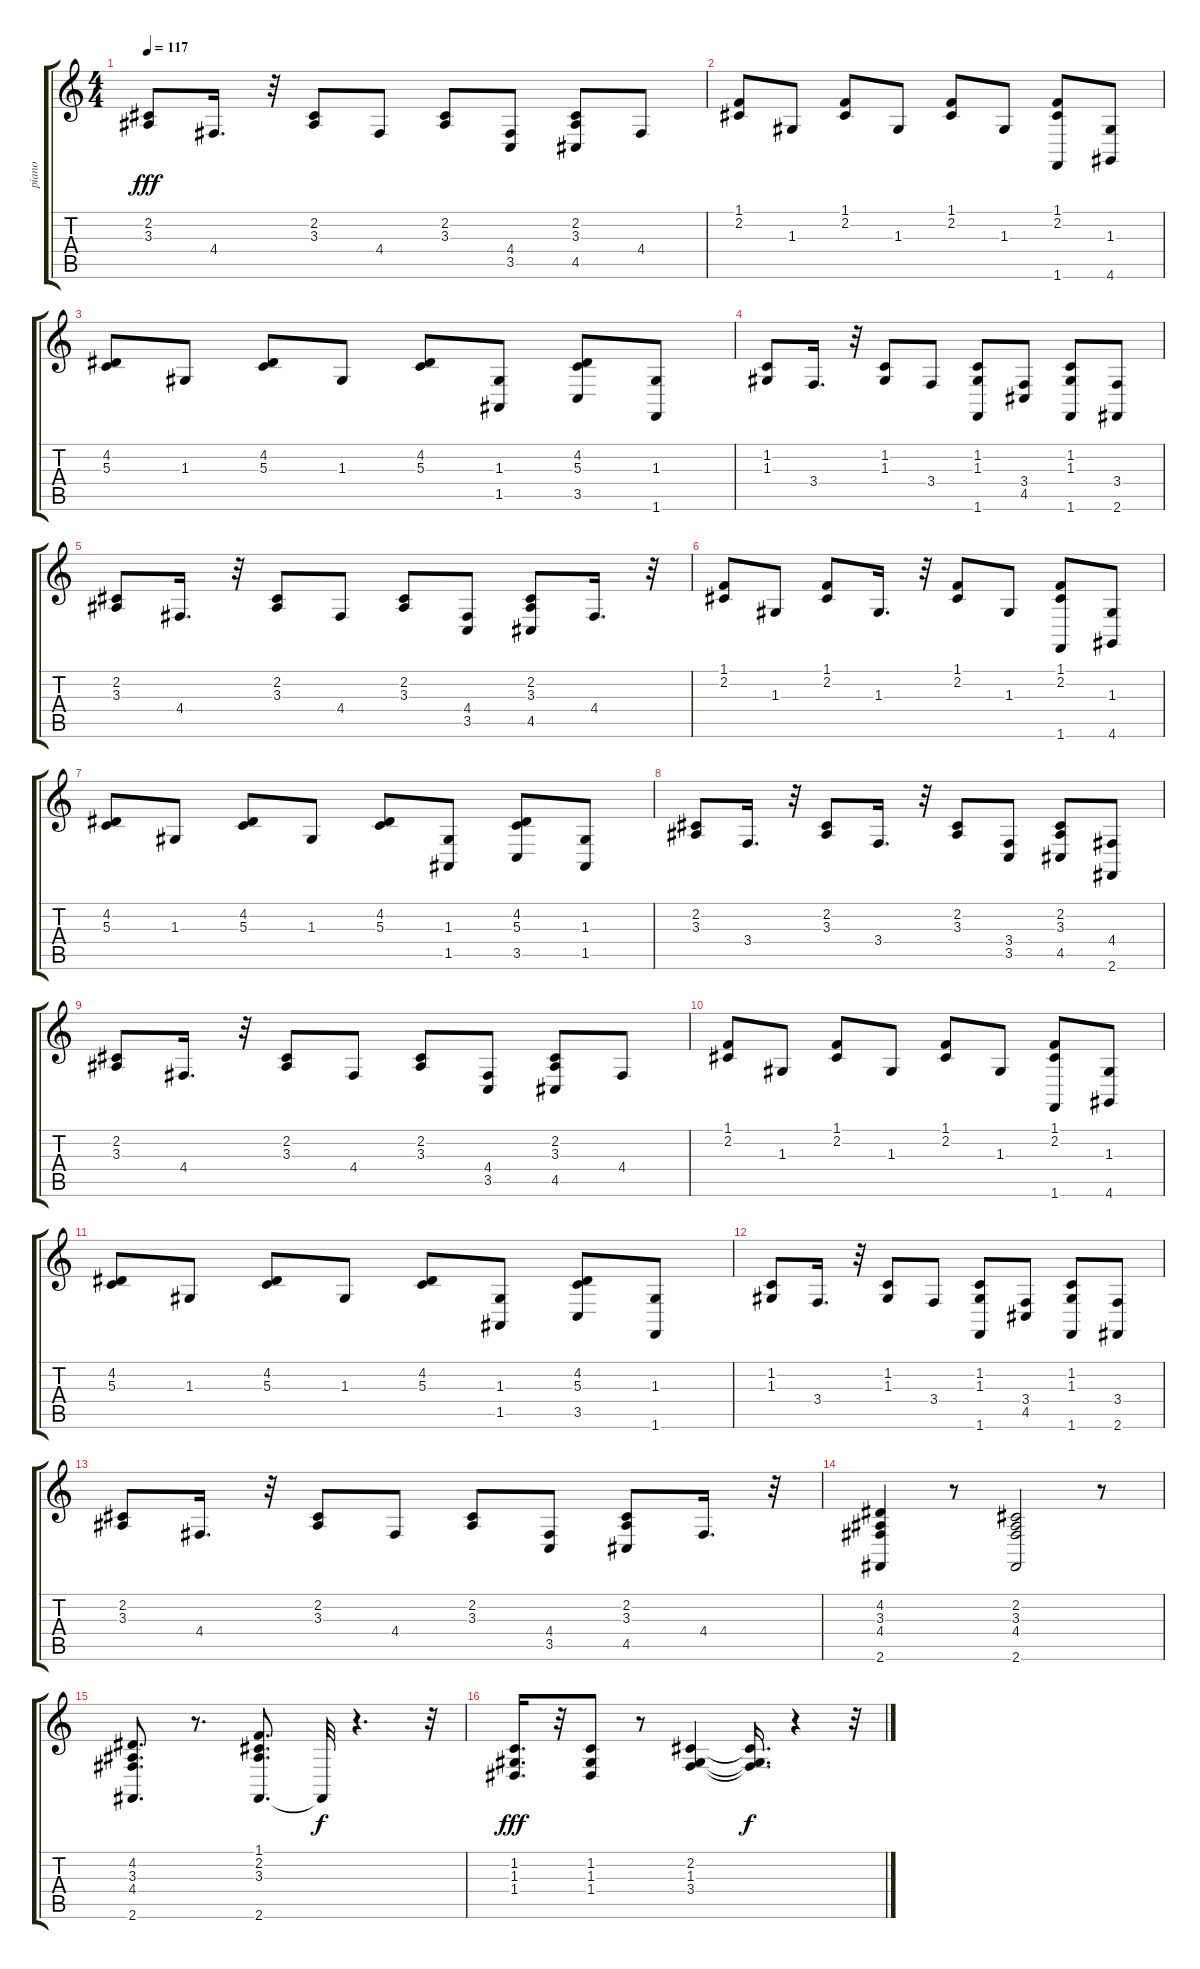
\track ("piano" "piano") {instrument brightacousticpiano}
\staff {score tabs}
\tuning (E4 B3 G3 D3 A2 E2) {hide}
\ts (4 4)
\tempo 117
\clef g2
\ks c
(2.2 3.3).8{dy fff} 4.4.16{d} r.32 (2.2 3.3).8 4.4.8 (2.2 3.3).8 (4.4 3.5).8 (2.2 3.3 4.5).8 4.4.8 |
(1.1 2.2).8 1.3.8 (1.1 2.2).8 1.3.8 (1.1 2.2).8 1.3.8 (1.1 2.2 1.6).8 (1.3 4.6).8 |
(4.2 5.3).8 1.3.8 (4.2 5.3).8 1.3.8 (4.2 5.3).8 (1.3 1.5).8 (4.2 5.3 3.5).8 (1.3 1.6).8 |
(1.2 1.3).8 3.4.16{d} r.32 (1.2 1.3).8 3.4.8 (1.2 1.3 1.6).8 (3.4 4.5).8 (1.2 1.3 1.6).8 (3.4 2.6).8 |
(2.2 3.3).8 4.4.16{d} r.32 (2.2 3.3).8 4.4.8 (2.2 3.3).8 (4.4 3.5).8 (2.2 3.3 4.5).8 4.4.16{d} r.32 |
(1.1 2.2).8 1.3.8 (1.1 2.2).8 1.3.16{d} r.32 (1.1 2.2).8 1.3.8 (1.1 2.2 1.6).8 (1.3 4.6).8 |
(4.2 5.3).8 1.3.8 (4.2 5.3).8 1.3.8 (4.2 5.3).8 (1.3 1.5).8 (4.2 5.3 3.5).8 (1.3 1.5).8 |
(2.2 3.3).8 3.4.16{d} r.32 (2.2 3.3).8 3.4.16{d} r.32 (2.2 3.3).8 (3.4 3.5).8 (2.2 3.3 4.5).8 (4.4 2.6).8 |
(2.2 3.3).8 4.4.16{d} r.32 (2.2 3.3).8 4.4.8 (2.2 3.3).8 (4.4 3.5).8 (2.2 3.3 4.5).8 4.4.8 |
(1.1 2.2).8 1.3.8 (1.1 2.2).8 1.3.8 (1.1 2.2).8 1.3.8 (1.1 2.2 1.6).8 (1.3 4.6).8 |
(4.2 5.3).8 1.3.8 (4.2 5.3).8 1.3.8 (4.2 5.3).8 (1.3 1.5).8 (4.2 5.3 3.5).8 (1.3 1.6).8 |
(1.2 1.3).8 3.4.16{d} r.32 (1.2 1.3).8 3.4.8 (1.2 1.3 1.6).8 (3.4 4.5).8 (1.2 1.3 1.6).8 (3.4 2.6).8 |
(2.2 3.3).8 4.4.16{d} r.32 (2.2 3.3).8 4.4.8 (2.2 3.3).8 (4.4 3.5).8 (2.2 3.3 4.5).8 4.4.16{d} r.32 |
(4.2 3.3 4.4 2.6).4 r.8 (2.2 3.3 4.4 2.6).2 r.8 |
(4.2 3.3 4.4 2.6).8{d} r.8{d} (1.1 2.2 3.3 2.6).8{d} 2.6{t}.32{dy f} r.4{d} r.32 |
(1.2 1.3 1.4).16{d dy fff} r.32 (1.2 1.3 1.4).8 r.8 (2.2 1.3 3.4).4 (2.2{t} 1.3{t} 3.4{t}).16{d dy f} r.4 r.32
